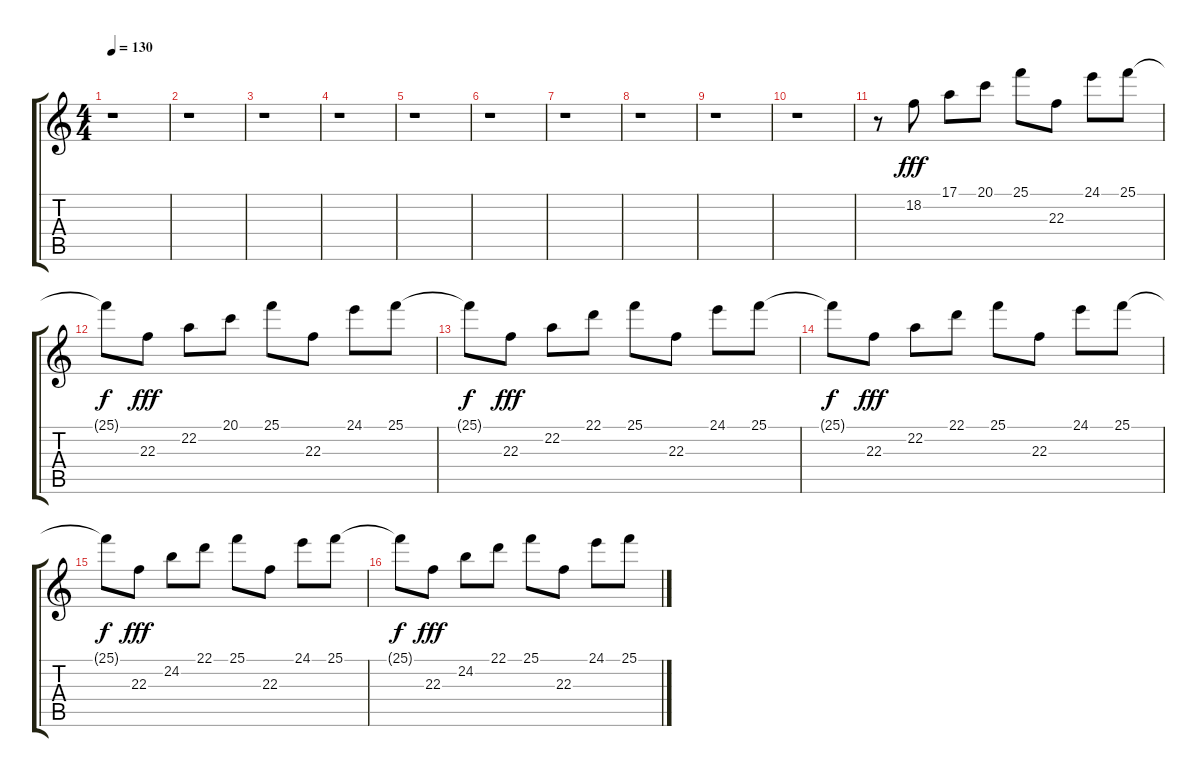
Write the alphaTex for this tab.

\track "" {instrument lead2sawtooth}
\staff {score tabs}
\tuning (E4 B3 G3 D3 A2 E2) {hide}
\ts (4 4)
\tempo 130
\clef g2
\ks c
r.1{dy fff} |
r.1 |
r.1 |
r.1 |
r.1 |
r.1 |
r.1 |
r.1 |
r.1 |
r.1 |
r.8 18.2.8 17.1.8 20.1.8 25.1.8 22.3.8 24.1.8 25.1.8 |
25.1{t}.8{dy f} 22.3.8{dy fff} 22.2.8 20.1.8 25.1.8 22.3.8 24.1.8 25.1.8 |
25.1{t}.8{dy f} 22.3.8{dy fff} 22.2.8 22.1.8 25.1.8 22.3.8 24.1.8 25.1.8 |
25.1{t}.8{dy f} 22.3.8{dy fff} 22.2.8 22.1.8 25.1.8 22.3.8 24.1.8 25.1.8 |
25.1{t}.8{dy f} 22.3.8{dy fff} 24.2.8 22.1.8 25.1.8 22.3.8 24.1.8 25.1.8 |
25.1{t}.8{dy f} 22.3.8{dy fff} 24.2.8 22.1.8 25.1.8 22.3.8 24.1.8 25.1.8
